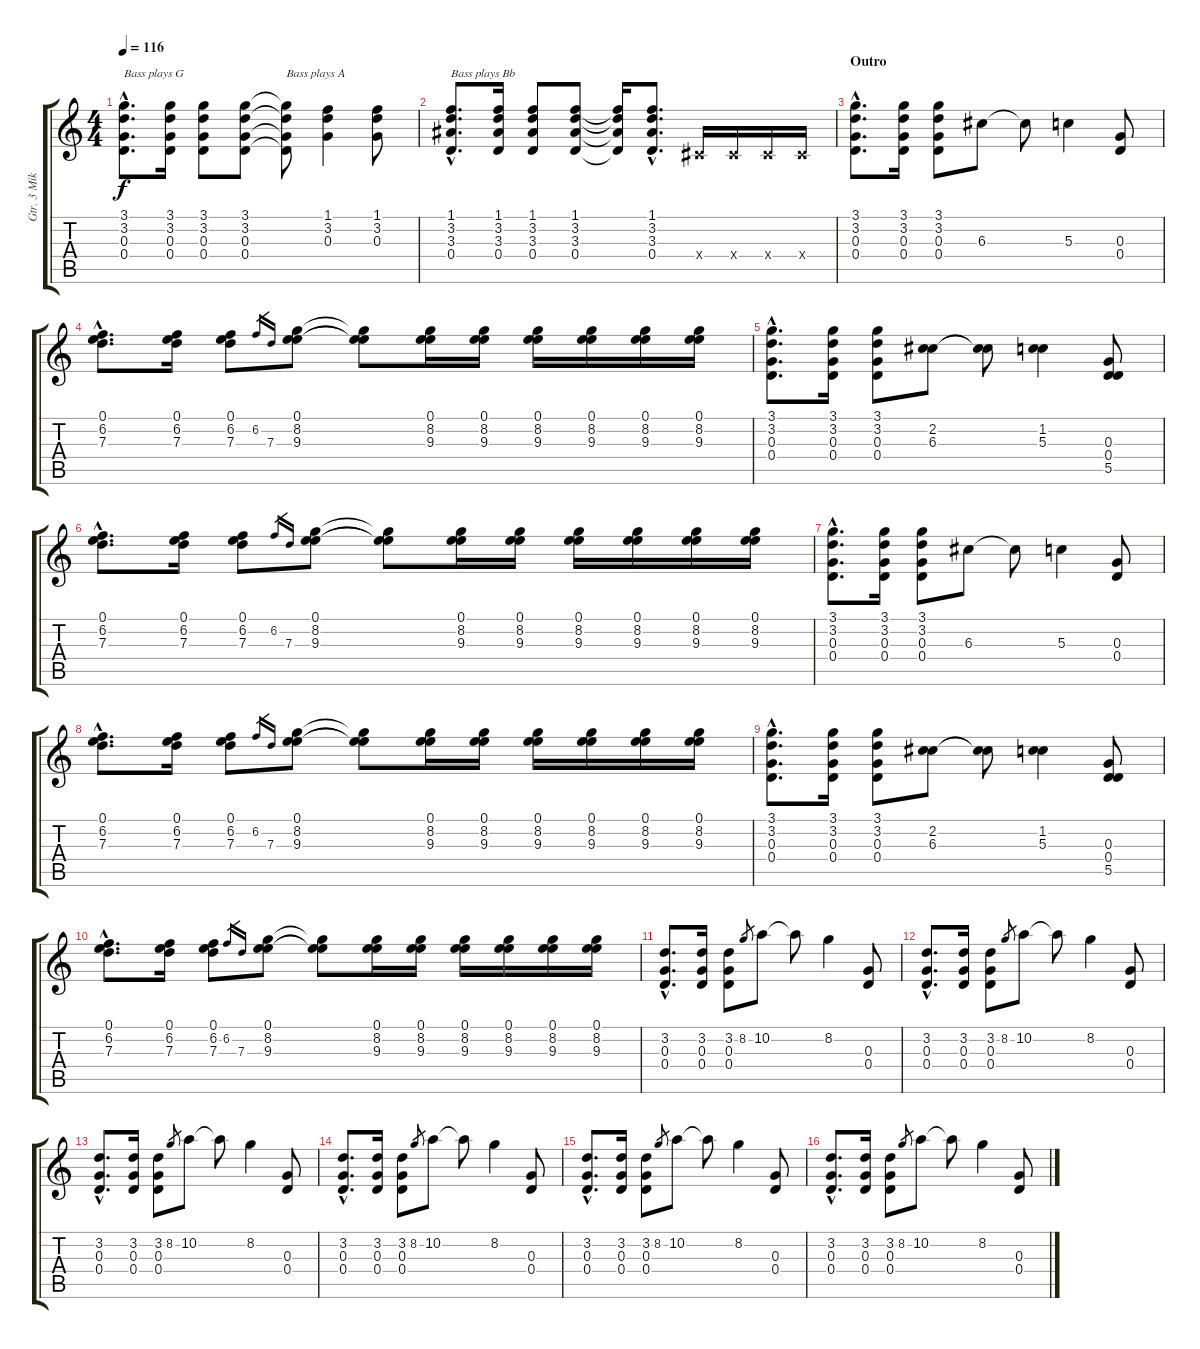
\track ("Gtr. 3 Mike McCready" "Gtr. 3 Mik") {instrument overdrivenguitar}
\staff {score tabs}
\tuning (E4 B3 G3 D3 A2 E2) {hide}
\ts (4 4)
\tempo 116
\clef g2
\ks c
(3.1{hac} 3.2{hac} 0.3{hac} 0.4{hac}).8{d txt "Bass plays G" dy f} (3.1 3.2 0.3 0.4).16 (3.1 3.2 0.3 0.4).8 (3.1 3.2 0.3 0.4).8 (3.1{t} 3.2{t} 0.3{t} 0.4{t}).8{txt "Bass plays A"} (1.1 3.2 0.3).4 (1.1 3.2 0.3).8 |
(1.1{hac} 3.2{hac} 3.3{hac} 0.4{hac}).8{d txt "Bass plays Bb"} (1.1 3.2 3.3 0.4).16 (1.1 3.2 3.3 0.4).8 (1.1 3.2 3.3 0.4).8 (1.1{t} 3.2{t} 3.3{t} 0.4{t}).16 (1.1{hac} 3.2{hac} 3.3{hac} 0.4{hac}).8{d} -1.4{x}.16 -1.4{x}.16 -1.4{x}.16 -1.4{x}.16 |
\section ("" "Outro")
(3.1{hac} 3.2{hac} 0.3{hac} 0.4{hac}).8{d} (3.1 3.2 0.3 0.4).16 (3.1 3.2 0.3 0.4).8 6.3.8 6.3{t}.8 5.3.4 (0.3 0.4).8 |
(0.1{hac} 6.2{hac} 7.3{hac}).8{d} (0.1 6.2 7.3).16 (0.1 6.2 7.3).8 6.2.16{gr} 7.3.16{gr} (0.1 8.2 9.3).8 (0.1{t} 8.2{t} 9.3{t}).8 (0.1 8.2 9.3).16 (0.1 8.2 9.3).16 (0.1 8.2 9.3).16 (0.1 8.2 9.3).16 (0.1 8.2 9.3).16 (0.1 8.2 9.3).16 |
(3.1{hac} 3.2{hac} 0.3{hac} 0.4{hac}).8{d} (3.1 3.2 0.3 0.4).16 (3.1 3.2 0.3 0.4).8 (2.2 6.3).8 (2.2{t} 6.3{t}).8 (1.2 5.3).4 (0.3 0.4 5.5).8 |
(0.1{hac} 6.2{hac} 7.3{hac}).8{d} (0.1 6.2 7.3).16 (0.1 6.2 7.3).8 6.2.16{gr} 7.3.16{gr} (0.1 8.2 9.3).8 (0.1{t} 8.2{t} 9.3{t}).8 (0.1 8.2 9.3).16 (0.1 8.2 9.3).16 (0.1 8.2 9.3).16 (0.1 8.2 9.3).16 (0.1 8.2 9.3).16 (0.1 8.2 9.3).16 |
(3.1{hac} 3.2{hac} 0.3{hac} 0.4{hac}).8{d} (3.1 3.2 0.3 0.4).16 (3.1 3.2 0.3 0.4).8 6.3.8 6.3{t}.8 5.3.4 (0.3 0.4).8 |
(0.1{hac} 6.2{hac} 7.3{hac}).8{d} (0.1 6.2 7.3).16 (0.1 6.2 7.3).8 6.2.16{gr} 7.3.16{gr} (0.1 8.2 9.3).8 (0.1{t} 8.2{t} 9.3{t}).8 (0.1 8.2 9.3).16 (0.1 8.2 9.3).16 (0.1 8.2 9.3).16 (0.1 8.2 9.3).16 (0.1 8.2 9.3).16 (0.1 8.2 9.3).16 |
(3.1{hac} 3.2{hac} 0.3{hac} 0.4{hac}).8{d} (3.1 3.2 0.3 0.4).16 (3.1 3.2 0.3 0.4).8 (2.2 6.3).8 (2.2{t} 6.3{t}).8 (1.2 5.3).4 (0.3 0.4 5.5).8 |
(0.1{hac} 6.2{hac} 7.3{hac}).8{d} (0.1 6.2 7.3).16 (0.1 6.2 7.3).8 6.2.16{gr} 7.3.16{gr} (0.1 8.2 9.3).8 (0.1{t} 8.2{t} 9.3{t}).8 (0.1 8.2 9.3).16 (0.1 8.2 9.3).16 (0.1 8.2 9.3).16 (0.1 8.2 9.3).16 (0.1 8.2 9.3).16 (0.1 8.2 9.3).16 |
\section ("" "")
(3.2{hac} 0.3{hac} 0.4{hac}).8{d} (3.2 0.3 0.4).16 (3.2 0.3 0.4).8 8.2.8{gr} 10.2.8 10.2{t}.8 8.2.4 (0.3 0.4).8 |
(3.2{hac} 0.3{hac} 0.4{hac}).8{d} (3.2 0.3 0.4).16 (3.2 0.3 0.4).8 8.2.8{gr} 10.2.8 10.2{t}.8 8.2.4 (0.3 0.4).8 |
(3.2{hac} 0.3{hac} 0.4{hac}).8{d} (3.2 0.3 0.4).16 (3.2 0.3 0.4).8 8.2.8{gr} 10.2.8 10.2{t}.8 8.2.4 (0.3 0.4).8 |
(3.2{hac} 0.3{hac} 0.4{hac}).8{d} (3.2 0.3 0.4).16 (3.2 0.3 0.4).8 8.2.8{gr} 10.2.8 10.2{t}.8 8.2.4 (0.3 0.4).8 |
(3.2{hac} 0.3{hac} 0.4{hac}).8{d} (3.2 0.3 0.4).16 (3.2 0.3 0.4).8 8.2.8{gr} 10.2.8 10.2{t}.8 8.2.4 (0.3 0.4).8 |
(3.2{hac} 0.3{hac} 0.4{hac}).8{d} (3.2 0.3 0.4).16 (3.2 0.3 0.4).8 8.2.8{gr} 10.2.8 10.2{t}.8 8.2.4 (0.3 0.4).8
